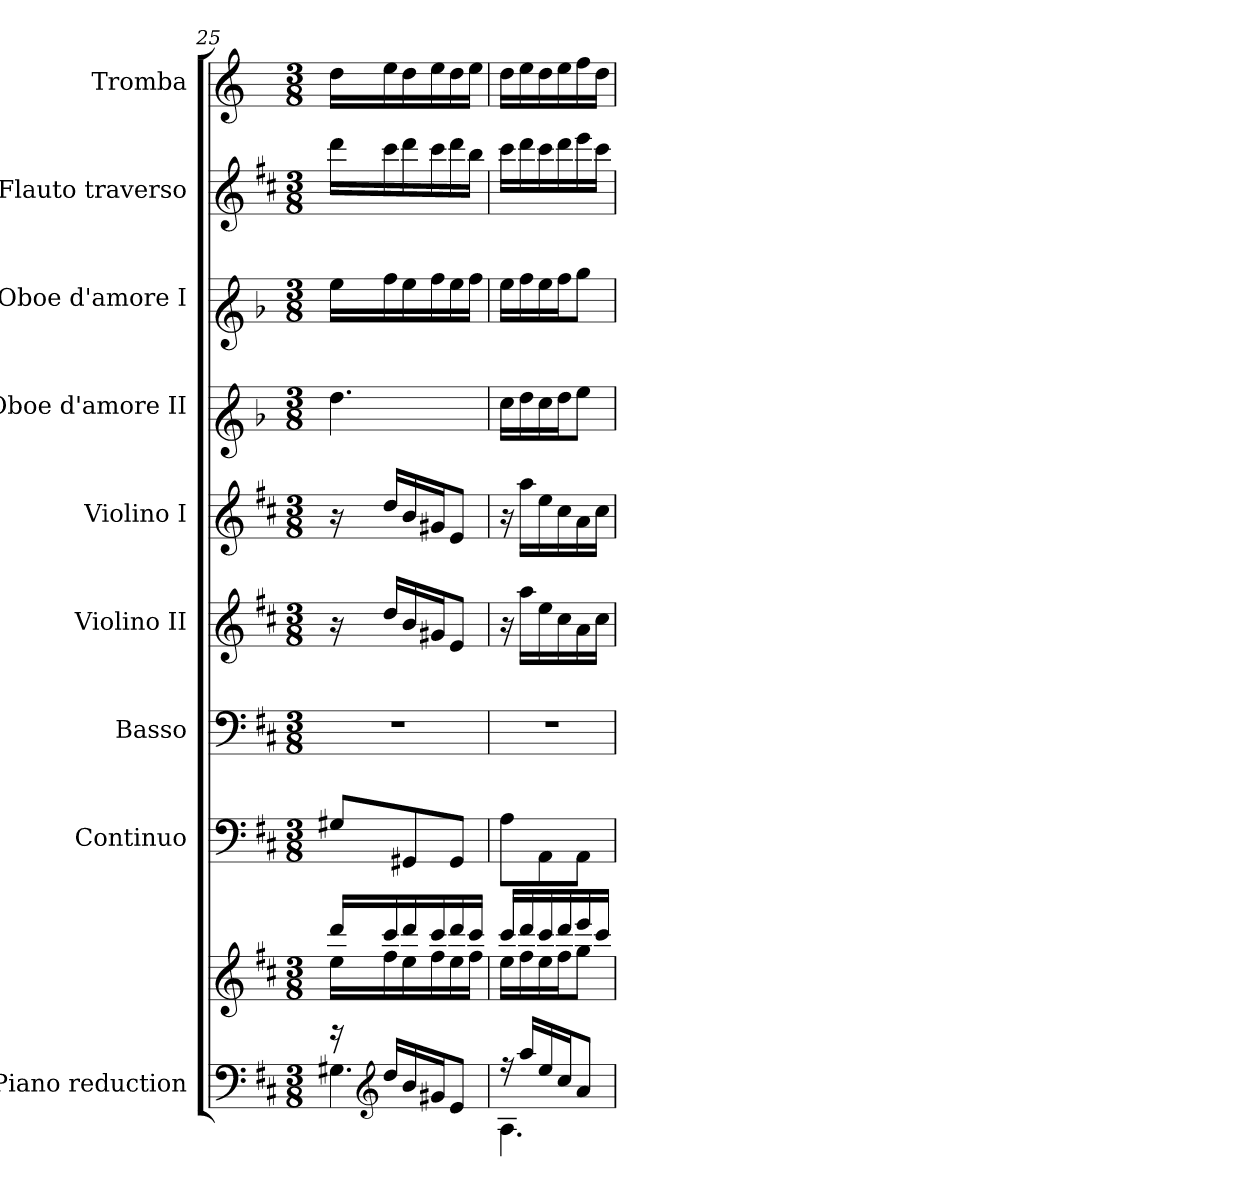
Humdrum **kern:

**kern	**kern	**kern	**kern	**kern	**kern	**kern	**kern	**kern	**kern
*part9	*part9	*part8	*part7	*part6	*part5	*part4	*part3	*part2	*part1
*staff10	*staff9	*staff8	*staff7	*staff6	*staff5	*staff4	*staff3	*staff2	*staff1
*I"Piano reduction	*	*I"Continuo	*I"Basso	*I"Violino II	*I"Violino I	*I"Oboe d'amore II	*I"Oboe d'amore I	*I"Flauto traverso	*I"Tromba
*I'Pno	*	*	*	*I'Vln	*I'Vln	*	*	*I'Fl	*
*clefF4	*clefG2	*clefF4	*clefF4	*clefG2	*clefG2	*clefG1	*clefG1	*clefG2	*clefG2
*	*	*	*	*	*	*ITrd2c3	*ITrd2c3	*	*ITrd-1c-2
*k[f#c#]	*k[f#c#]	*k[f#c#]	*k[f#c#]	*k[f#c#]	*k[f#c#]	*k[f#c#]	*k[f#c#]	*k[f#c#]	*k[f#c#]
*M3/8	*M3/8	*M3/8	*M3/8	*M3/8	*M3/8	*M3/8	*M3/8	*M3/8	*M3/8
=25	=25	=25	=25	=25	=25	=25	=25	=25	=25
*^	*^	*	*	*	*	*	*	*	*
16r	4.G#X\	16ddd/LL	16ee\LL	8G#X/L	4.r	16r	16r	4.dd\	16ee\LL	16ddd\LL	16ee\LL
*clefG2	*	*	*	*	*	*	*	*	*	*	*
16dd/LL	.	16ccc#/	16ff#\	.	.	16dd/LL	16dd/LL	.	16ff#\	16ccc#\	16ff#\
16b/	.	16ddd/	16ee\	8GG#X/	.	16b/	16b/	.	16ee\	16ddd\	16ee\
16g#X/J	.	16ccc#/	16ff#\	.	.	16g#X/J	16g#X/J	.	16ff#\	16ccc#\	16ff#\
8e/J	.	16ddd/	16ee\	8GG#/J	.	8e/J	8e/J	.	16ee\	16ddd\	16ee\
.	.	16ccc#/JJ	16ff#\JJ	.	.	.	.	.	16ff#\JJ	16bb\JJ	16ff#\JJ
=26	=26	=26	=26	=26	=26	=26	=26	=26	=26	=26	=26
16r	4.A\	16ccc#/LL	16ee\LL	8A\L	4.r	16r	16r	16cc#\LL	16ee\LL	16ccc#\LL	16ee\LL
16aa/LL	.	16ddd/	16ff#\	.	.	16aa\LL	16aa\LL	16dd\	16ff#\	16ddd\	16ff#\
16ee/	.	16ccc#/	16ee\	8AA\	.	16ee\	16ee\	16cc#\	16ee\	16ccc#\	16ee\
16cc#/J	.	16ddd/	16ff#\J	.	.	16cc#\	16cc#\	16dd\J	16ff#\J	16ddd\	16ff#\
8a/J	.	16eee/	8gg\J	8AA\J	.	16a\	16a\	8ee\J	8gg\J	16eee\	16gg\
.	.	16ccc#/JJ	.	.	.	16cc#\JJ	16cc#\JJ	.	.	16ccc#\JJ	16ee\JJ
*v	*v	*	*	*	*	*	*	*	*	*	*
*	*v	*v	*	*	*	*	*	*	*	*
=	=	=	=	=	=	=	=	=	=
*-	*-	*-	*-	*-	*-	*-	*-	*-	*-
